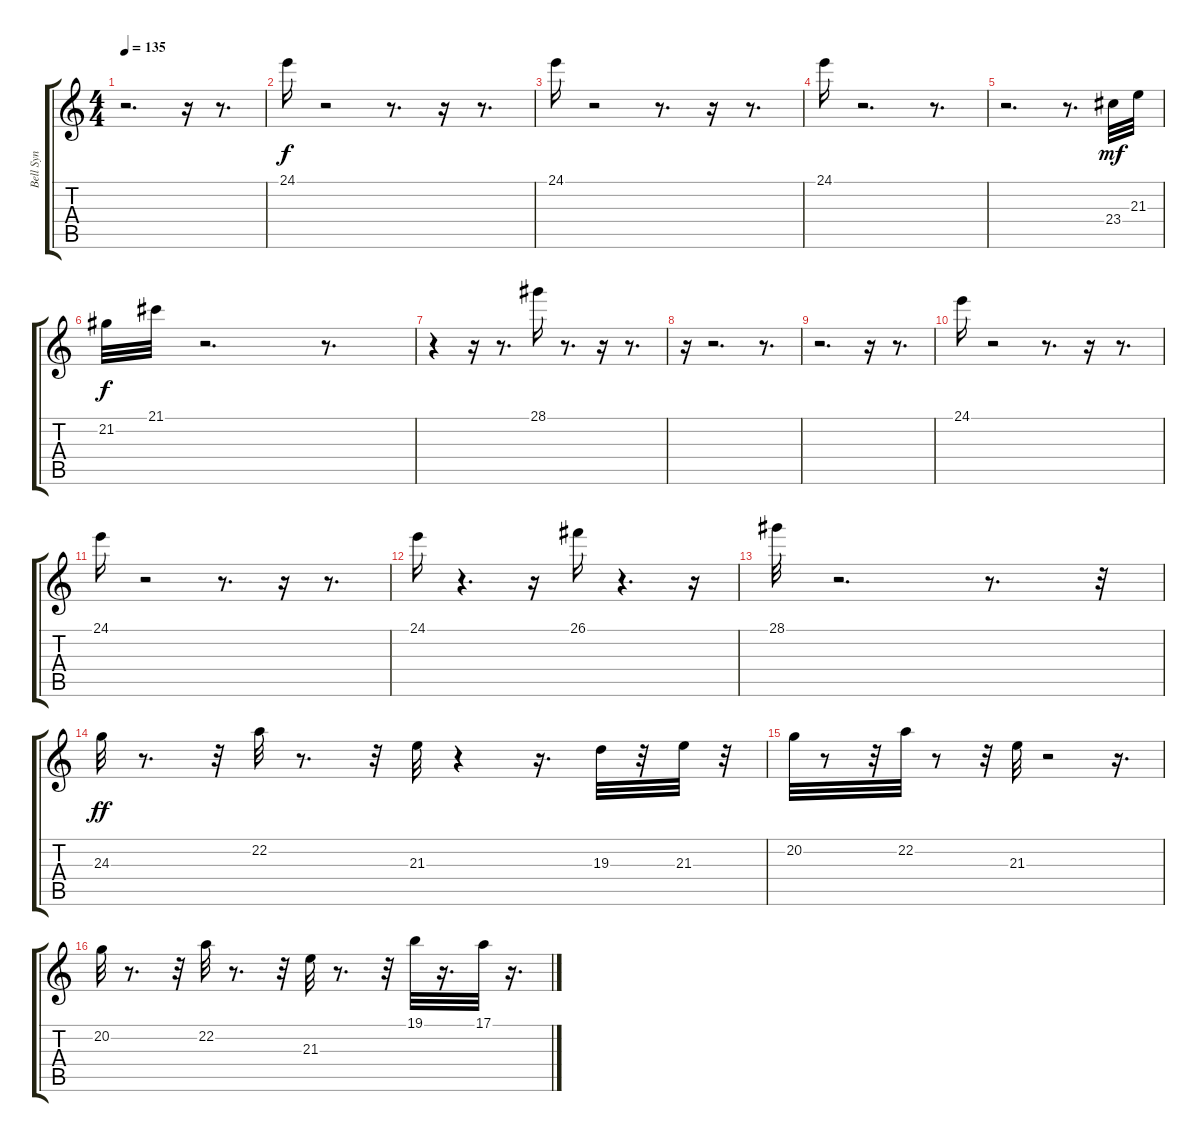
\track ("Bell Syn                            " "Bell Syn  ") {instrument fx5brightness}
\staff {score tabs}
\tuning (E4 B3 G3 D3 A2 E2) {hide}
\ts (4 4)
\tempo 135
\clef g2
\ks c
r.2{d dy f} r.16 r.8{d} |
24.1.16 r.2 r.8{d} r.16 r.8{d} |
24.1.16 r.2 r.8{d} r.16 r.8{d} |
24.1.16 r.2{d} r.8{d} |
r.2{d} r.8{d} 23.4.32{dy mf instrument fx5brightness} 21.3.32 |
21.2.32{dy f} 21.1.32 r.2{d} r.8{d} |
r.4 r.16{instrument fx3crystal} r.8{d} 28.1.16 r.8{d} r.16 r.8{d} |
r.16 r.2{d} r.8{d} |
r.2{d} r.16 r.8{d} |
24.1.16 r.2 r.8{d} r.16 r.8{d} |
24.1.16 r.2 r.8{d} r.16 r.8{d} |
24.1.16 r.4{d} r.16 26.1.16 r.4{d} r.16 |
28.1.32 r.2{d} r.8{d} r.32 |
24.3.32{dy ff balance 8 instrument fx5brightness} r.8{d} r.32 22.2.32 r.8{d} r.32 21.3.32 r.4 r.16{d} 19.3.32 r.32 21.3.32 r.32 |
20.2.32 r.8 r.32 22.2.32 r.8 r.32 21.3.32 r.2 r.16{d} |
20.2.32 r.8{d} r.32 22.2.32 r.8{d} r.32 21.3.32 r.8{d} r.32 19.1.32 r.16{d} 17.1.32 r.16{d}
